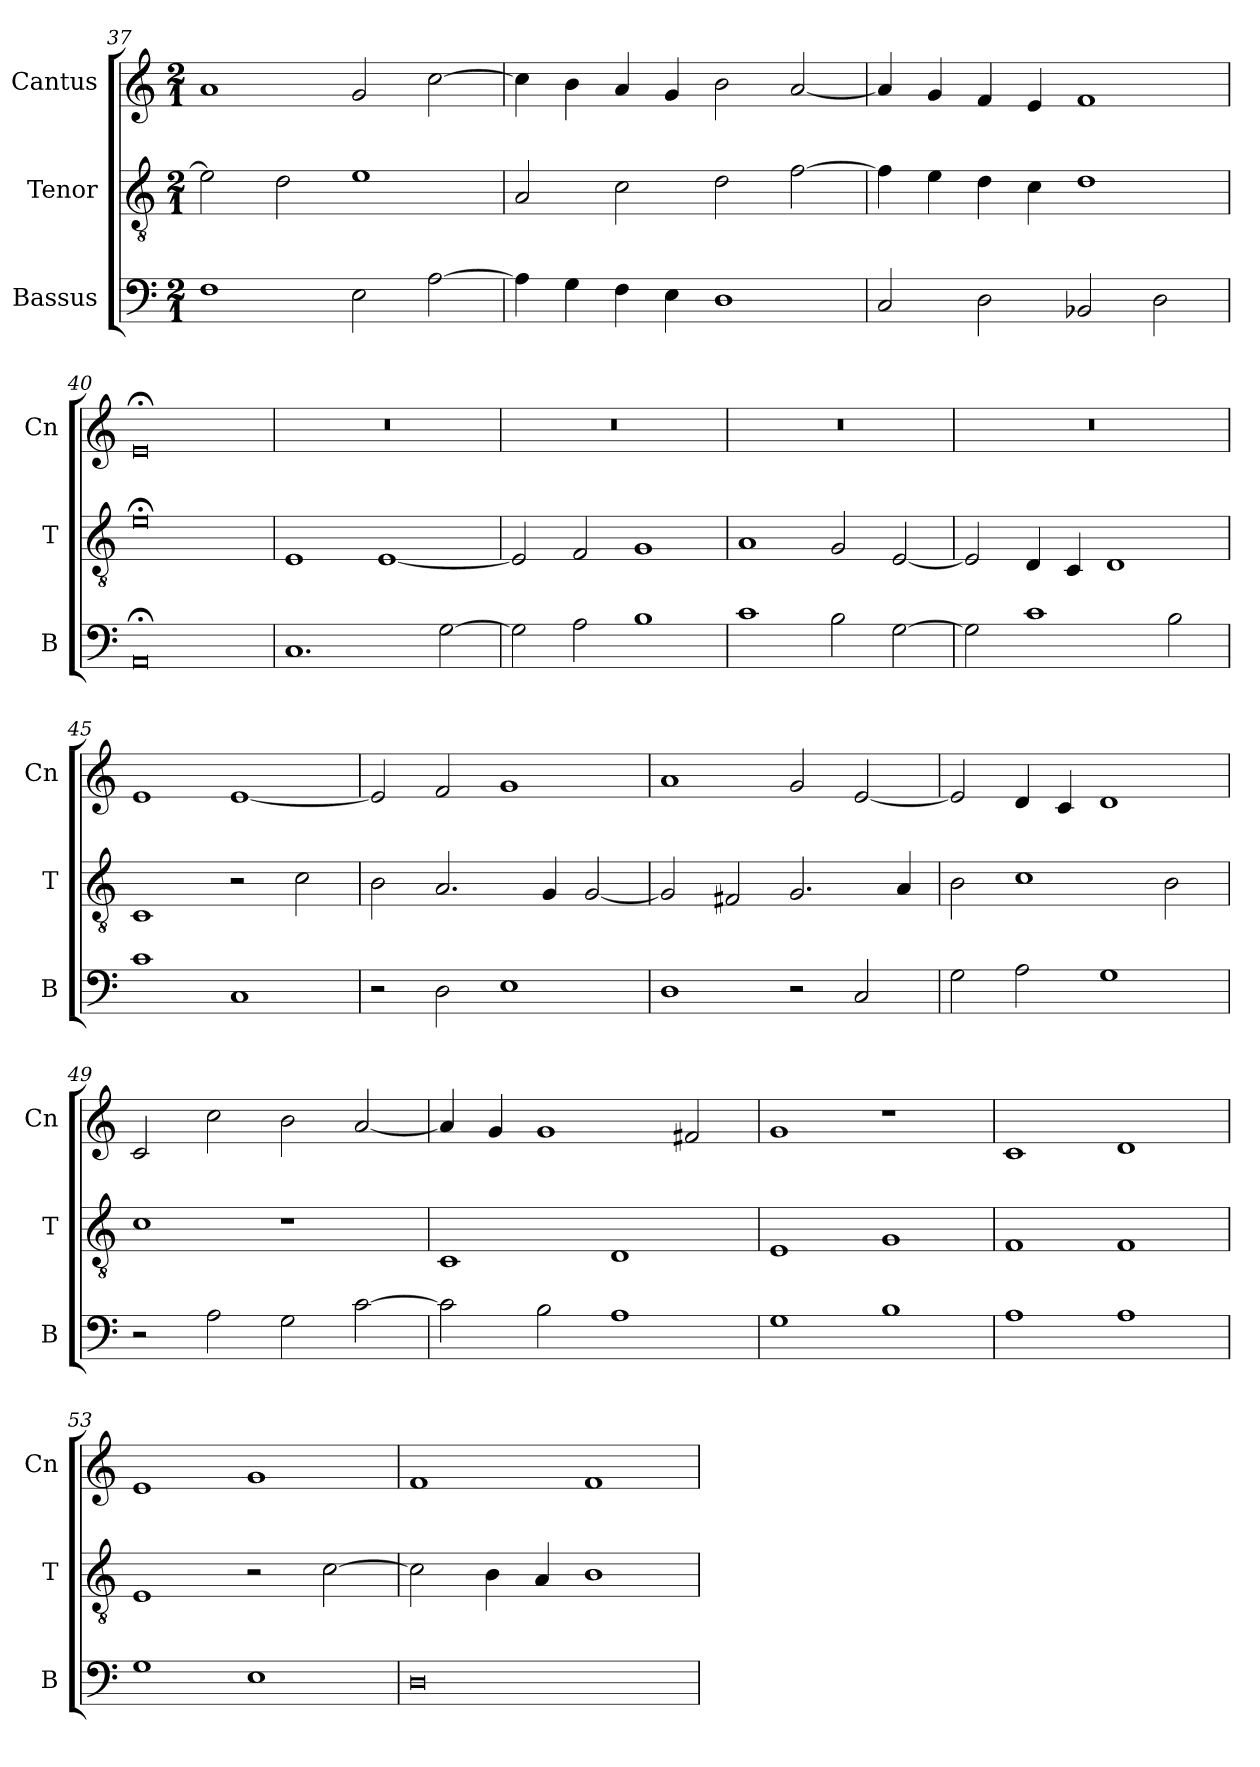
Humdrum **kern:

**kern	**kern	**kern
*part3	*part2	*part1
*staff3	*staff2	*staff1
*I"Bassus	*I"Tenor	*I"Cantus
*I'B	*I'T	*I'Cn
*clefF4	*clefGv2	*clefG2
*k[]	*k[]	*k[]
*M2/1	*M2/1	*M2/1
=37	=37	=37
1F	2e\]	1a
.	2d\	.
2E\	1e	2g/
[2A\	.	[2cc\
=38	=38	=38
4A\]	2A/	4cc\]
4G\	.	4b\
4F\	2c\	4a/
4E\	.	4g/
1D	2d\	2b\
.	[2f\	[2a/
=39	=39	=39
2C/	4f\]	4a/]
.	4e\	4g/
2D\	4d\	4f/
.	4c\	4e/
2BB-X/	1d	1f
2D\	.	.
=40	=40	=40
0AA;<	0e;<	0e;<
=41	=41	=41
1.C	1E	0r
.	[1E	.
[2G\	.	.
=42	=42	=42
2G\]	2E/]	0r
2A\	2F/	.
1B	1G	.
=43	=43	=43
1c	1A	0r
2B\	2G/	.
[2G\	[2E/	.
=44	=44	=44
2G\]	2E/]	0r
1c	4D/	.
.	4C/	.
.	1D	.
2B\	.	.
=45	=45	=45
1c	1C	1e
1C	2r	[1e
.	2c\	.
=46	=46	=46
2r	2B\	2e/]
2D\	2.A/	2f/
1E	.	1g
.	4G/	.
.	[2G/	.
=47	=47	=47
1D	2G/]	1a
.	2F#X/	.
2r	2.G/	2g/
2C/	.	[2e/
.	4A/	.
=48	=48	=48
2G\	2B\	2e/]
2A\	1c	4d/
.	.	4c/
1G	.	1d
.	2B\	.
=49	=49	=49
2r	1c	2c/
2A\	.	2cc\
2G\	1r	2b\
[2c\	.	[2a/
=50	=50	=50
2c\]	1C	4a/]
.	.	4g/
2B\	.	1g
1A	1D	.
.	.	2f#X/
=51	=51	=51
1G	1E	1g
1B	1G	1r
=52	=52	=52
1A	1F	1c
1A	1F	1d
=53	=53	=53
1G	1E	1e
1E	2r	1g
.	[2c\	.
=54	=54	=54
0D	2c\]	1f
.	4B\	.
.	4A/	.
.	1B	1f
=	=	=
*-	*-	*-
